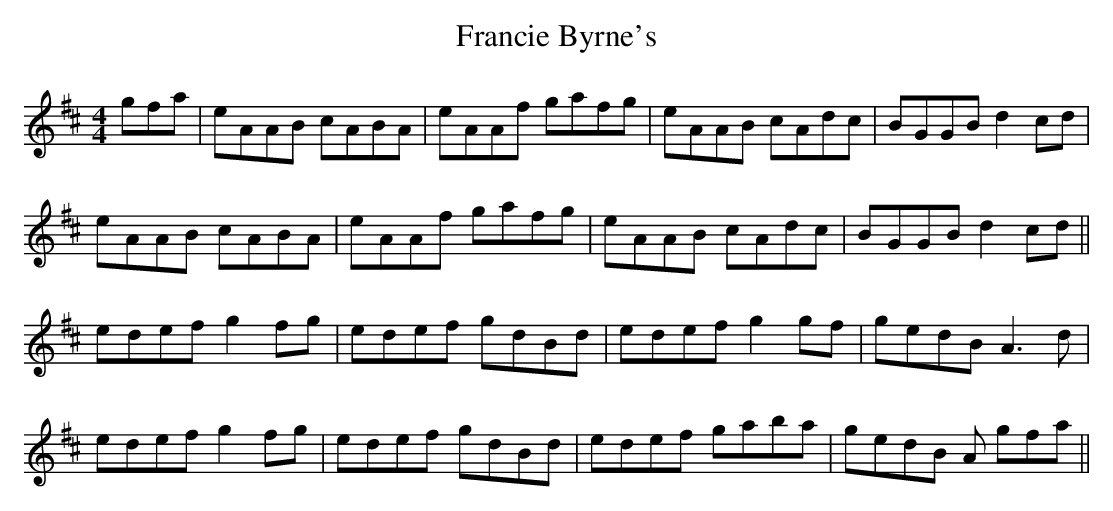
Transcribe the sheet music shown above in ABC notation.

X:1
T: Francie Byrne's
M: 4/4
L: 1/8
K: Amix
gfa|eAAB cABA|eAAf gafg|eAAB cAdc|BGGB d2 cd|
eAAB cABA|eAAf gafg|eAAB cAdc|BGGB d2 cd||
edef g2fg|edef gdBd|edef g2 gf|gedB A3 d|
edef g2 fg|edef gdBd|edef gaba|gedB A gfa||
